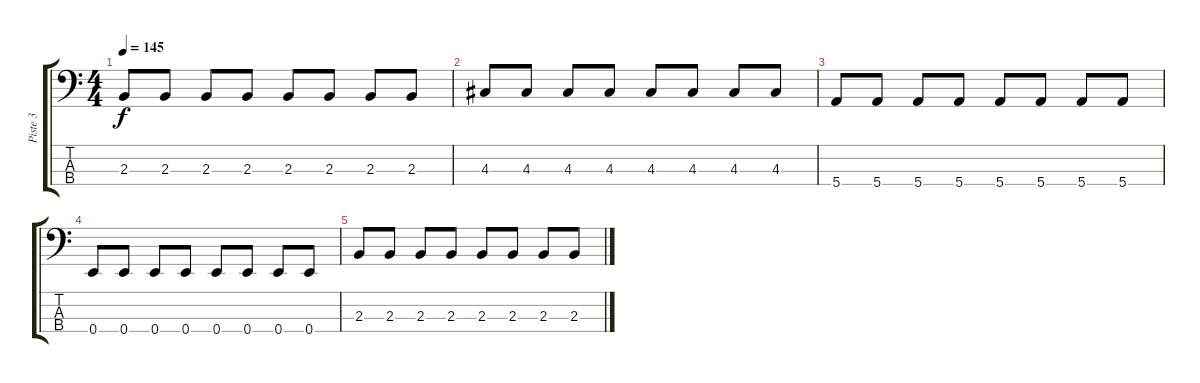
\track ("Piste 3" "Piste 3") {instrument electricbassfinger}
\staff {score tabs}
\tuning (G2 D2 A1 E1) {hide}
\ts (4 4)
\tempo 145
\clef f4
\ks c
2.3.8{dy f} 2.3.8 2.3.8 2.3.8 2.3.8 2.3.8 2.3.8 2.3.8 |
4.3.8 4.3.8 4.3.8 4.3.8 4.3.8 4.3.8 4.3.8 4.3.8 |
5.4.8 5.4.8 5.4.8 5.4.8 5.4.8 5.4.8 5.4.8 5.4.8 |
0.4.8 0.4.8 0.4.8 0.4.8 0.4.8 0.4.8 0.4.8 0.4.8 |
2.3.8 2.3.8 2.3.8 2.3.8 2.3.8 2.3.8 2.3.8 2.3.8
